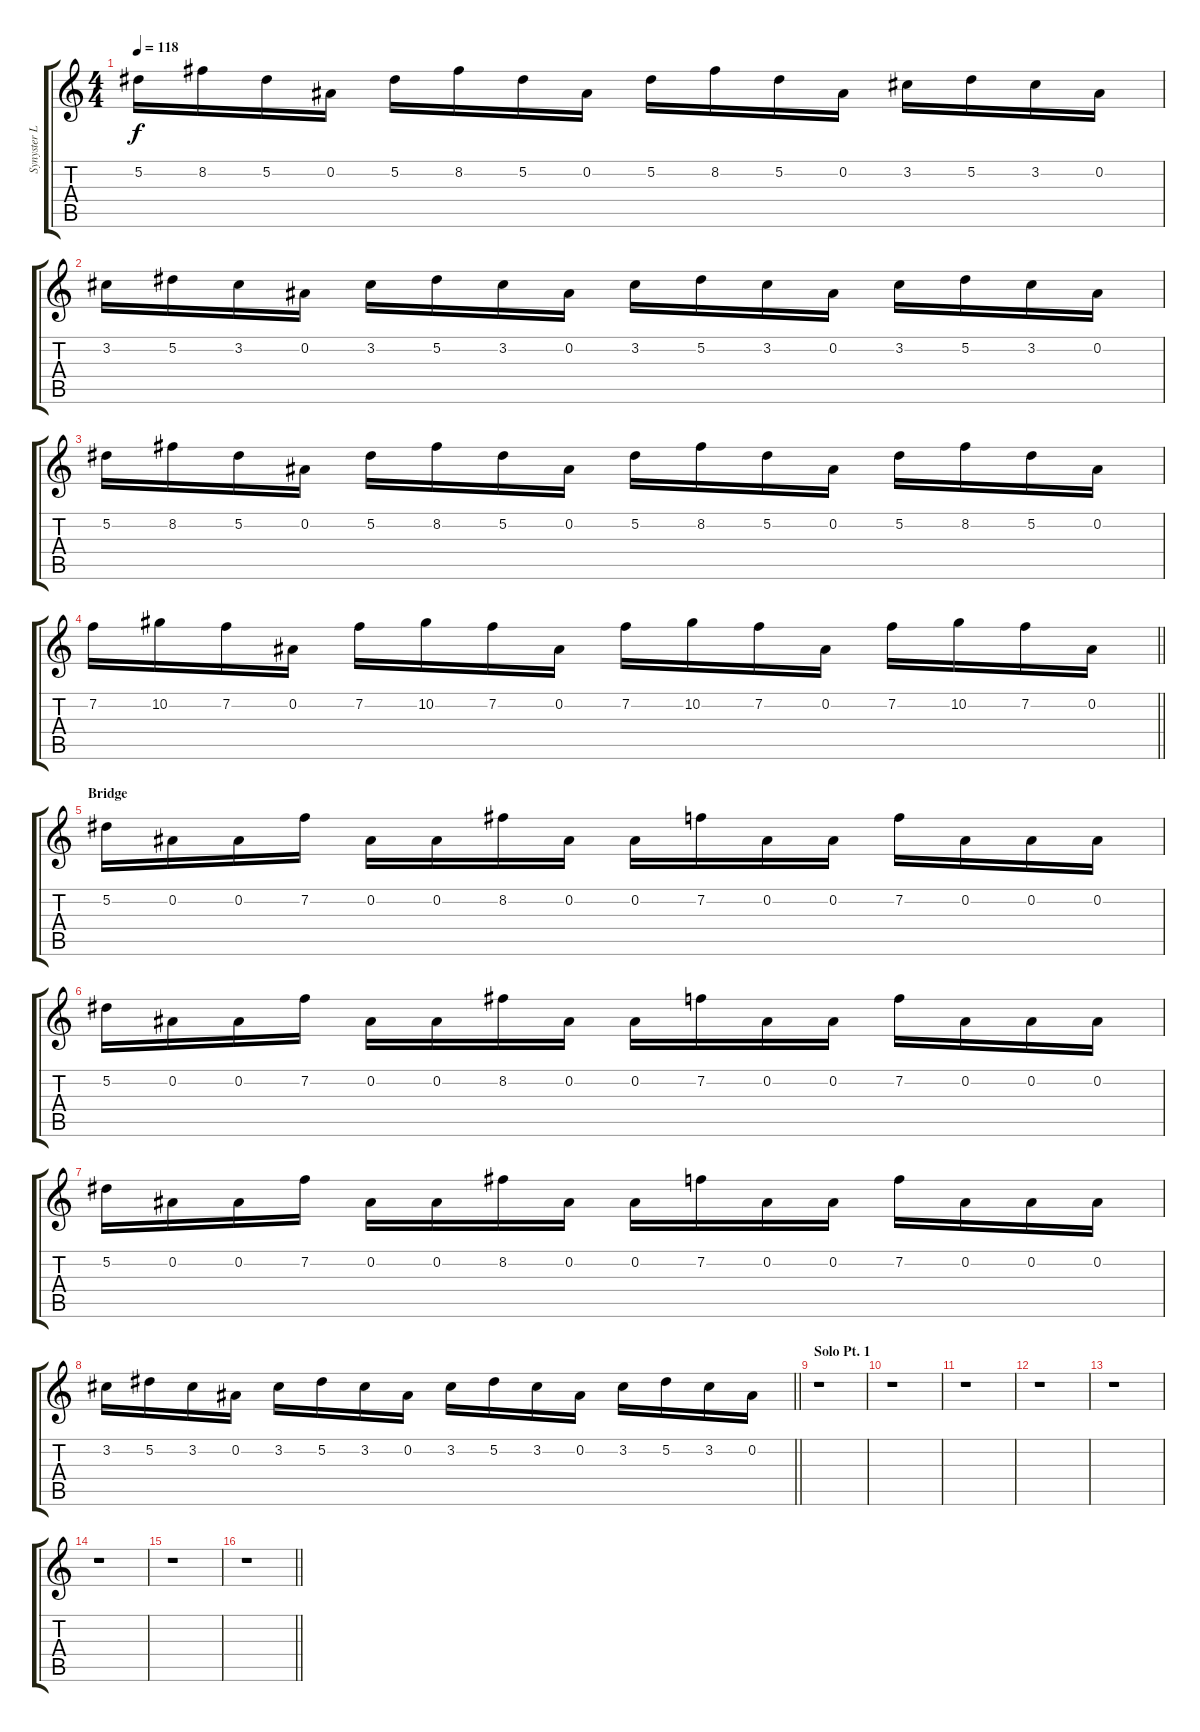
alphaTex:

\track ("Synyster Lead" "Synyster L") {instrument overdrivenguitar}
\staff {score tabs}
\tuning (Eb4 Bb3 Gb3 Db3 Ab2 Db2) {hide}
\ts (4 4)
\tempo 118
\clef g2
\ks c
5.2.16{dy f} 8.2.16 5.2.16 0.2.16 5.2.16 8.2.16 5.2.16 0.2.16 5.2.16 8.2.16 5.2.16 0.2.16 3.2.16 5.2.16 3.2.16 0.2.16 |
3.2.16 5.2.16 3.2.16 0.2.16 3.2.16 5.2.16 3.2.16 0.2.16 3.2.16 5.2.16 3.2.16 0.2.16 3.2.16 5.2.16 3.2.16 0.2.16 |
5.2.16 8.2.16 5.2.16 0.2.16 5.2.16 8.2.16 5.2.16 0.2.16 5.2.16 8.2.16 5.2.16 0.2.16 5.2.16 8.2.16 5.2.16 0.2.16 |
\barLineRight lightlight
7.2.16 10.2.16 7.2.16 0.2.16 7.2.16 10.2.16 7.2.16 0.2.16 7.2.16 10.2.16 7.2.16 0.2.16 7.2.16 10.2.16 7.2.16 0.2.16 |
\section ("" "Bridge")
5.2.16 0.2.16 0.2.16 7.2.16 0.2.16 0.2.16 8.2.16 0.2.16 0.2.16 7.2.16 0.2.16 0.2.16 7.2.16 0.2.16 0.2.16 0.2.16 |
5.2.16 0.2.16 0.2.16 7.2.16 0.2.16 0.2.16 8.2.16 0.2.16 0.2.16 7.2.16 0.2.16 0.2.16 7.2.16 0.2.16 0.2.16 0.2.16 |
5.2.16 0.2.16 0.2.16 7.2.16 0.2.16 0.2.16 8.2.16 0.2.16 0.2.16 7.2.16 0.2.16 0.2.16 7.2.16 0.2.16 0.2.16 0.2.16 |
\barLineRight lightlight
3.2.16 5.2.16 3.2.16 0.2.16 3.2.16 5.2.16 3.2.16 0.2.16 3.2.16 5.2.16 3.2.16 0.2.16 3.2.16 5.2.16 3.2.16 0.2.16 |
\section ("" "Solo Pt. 1")
r.1 |
r.1 |
r.1 |
r.1 |
r.1 |
r.1 |
r.1 |
\barLineRight lightlight
r.1
